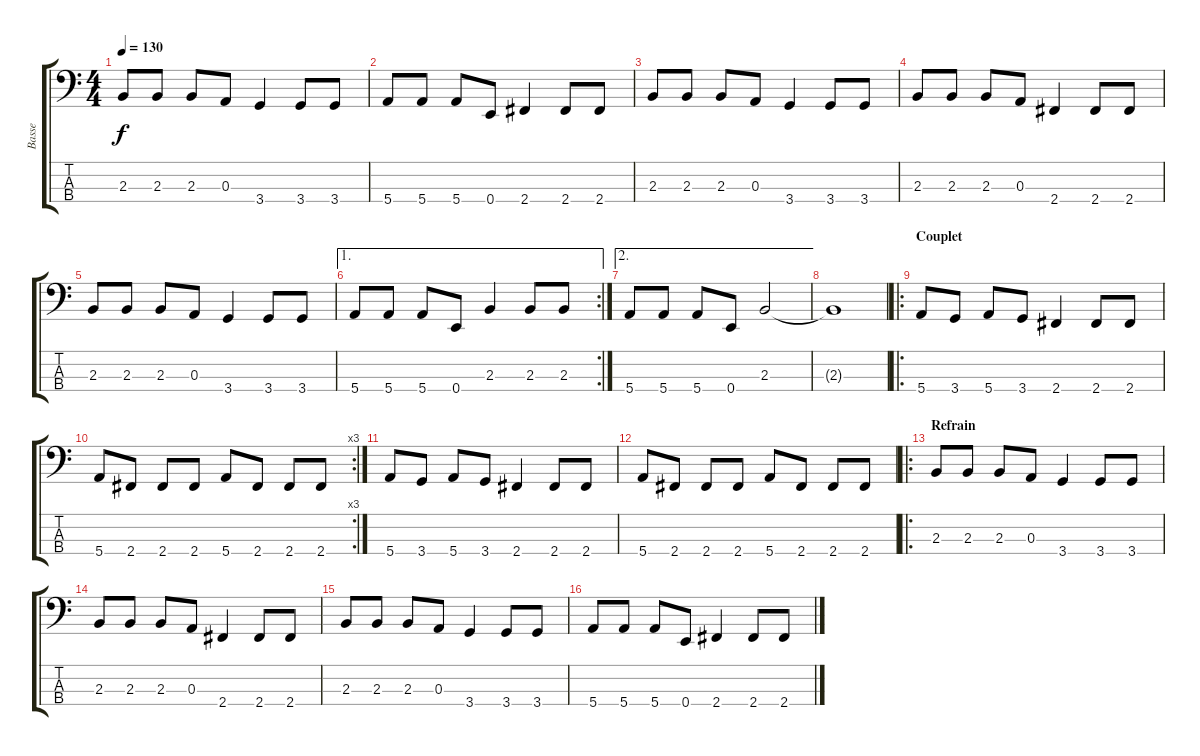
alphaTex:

\track ("Basse" "Basse") {instrument acousticbass}
\staff {score tabs}
\tuning (G2 D2 A1 E1) {hide}
\ts (4 4)
\tempo 130
\clef f4
\ks c
2.3.8{dy f} 2.3.8 2.3.8 0.3.8 3.4.4 3.4.8 3.4.8 |
5.4.8 5.4.8 5.4.8 0.4.8 2.4.4 2.4.8 2.4.8 |
2.3.8 2.3.8 2.3.8 0.3.8 3.4.4 3.4.8 3.4.8 |
2.3.8 2.3.8 2.3.8 0.3.8 2.4.4 2.4.8 2.4.8 |
2.3.8 2.3.8 2.3.8 0.3.8 3.4.4 3.4.8 3.4.8 |
\ae 1
\rc 2
5.4.8 5.4.8 5.4.8 0.4.8 2.3.4 2.3.8 2.3.8 |
\ae 2
5.4.8 5.4.8 5.4.8 0.4.8 2.3.2 |
2.3{t}.1 |
\ro
\section ("" "Couplet")
5.4.8 3.4.8 5.4.8 3.4.8 2.4.4 2.4.8 2.4.8 |
\rc 3
5.4.8 2.4.8 2.4.8 2.4.8 5.4.8 2.4.8 2.4.8 2.4.8 |
5.4.8 3.4.8 5.4.8 3.4.8 2.4.4 2.4.8 2.4.8 |
5.4.8 2.4.8 2.4.8 2.4.8 5.4.8 2.4.8 2.4.8 2.4.8 |
\ro
\section ("" "Refrain")
2.3.8 2.3.8 2.3.8 0.3.8 3.4.4 3.4.8 3.4.8 |
2.3.8 2.3.8 2.3.8 0.3.8 2.4.4 2.4.8 2.4.8 |
2.3.8 2.3.8 2.3.8 0.3.8 3.4.4 3.4.8 3.4.8 |
5.4.8 5.4.8 5.4.8 0.4.8 2.4.4 2.4.8 2.4.8
